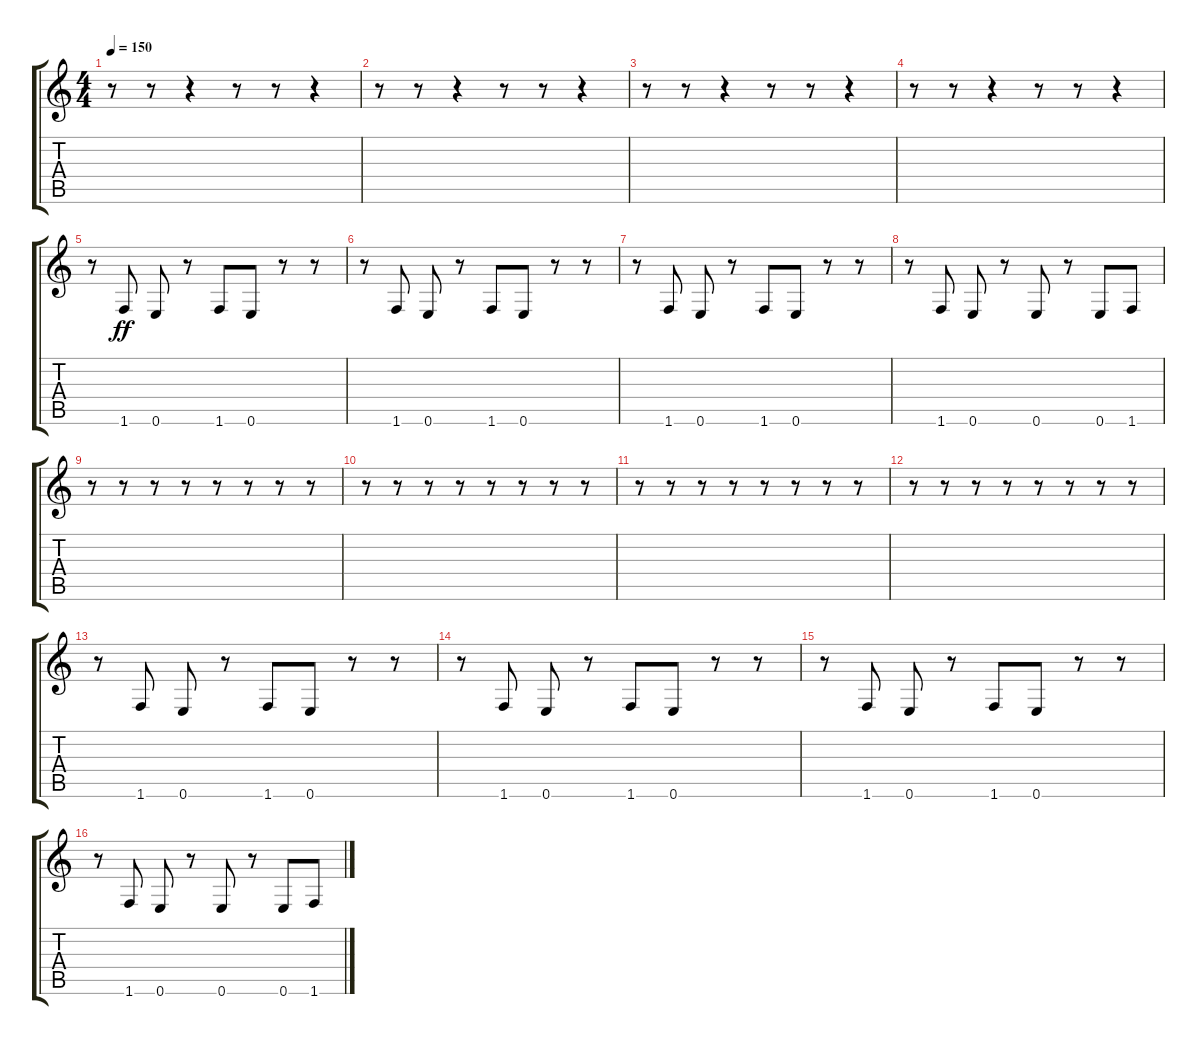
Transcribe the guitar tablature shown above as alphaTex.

\track "" {instrument electricbassfinger}
\staff {score tabs}
\tuning (E4 B3 G3 D3 A2 E2) {hide}
\ts (4 4)
\tempo 150
\clef g2
\ks c
r.8{dy ff} r.8 r.4 r.8 r.8 r.4 |
r.8 r.8 r.4 r.8 r.8 r.4 |
r.8 r.8 r.4 r.8 r.8 r.4 |
r.8 r.8 r.4 r.8 r.8 r.4 |
r.8 1.6.8 0.6.8 r.8 1.6.8 0.6.8 r.8 r.8 |
r.8 1.6.8 0.6.8 r.8 1.6.8 0.6.8 r.8 r.8 |
r.8 1.6.8 0.6.8 r.8 1.6.8 0.6.8 r.8 r.8 |
r.8 1.6.8 0.6.8 r.8 0.6.8 r.8 0.6.8 1.6.8 |
r.8 r.8 r.8 r.8 r.8 r.8 r.8 r.8 |
r.8 r.8 r.8 r.8 r.8 r.8 r.8 r.8 |
r.8 r.8 r.8 r.8 r.8 r.8 r.8 r.8 |
r.8 r.8 r.8 r.8 r.8 r.8 r.8 r.8 |
r.8 1.6.8 0.6.8 r.8 1.6.8 0.6.8 r.8 r.8 |
r.8 1.6.8 0.6.8 r.8 1.6.8 0.6.8 r.8 r.8 |
r.8 1.6.8 0.6.8 r.8 1.6.8 0.6.8 r.8 r.8 |
r.8 1.6.8 0.6.8 r.8 0.6.8 r.8 0.6.8 1.6.8
